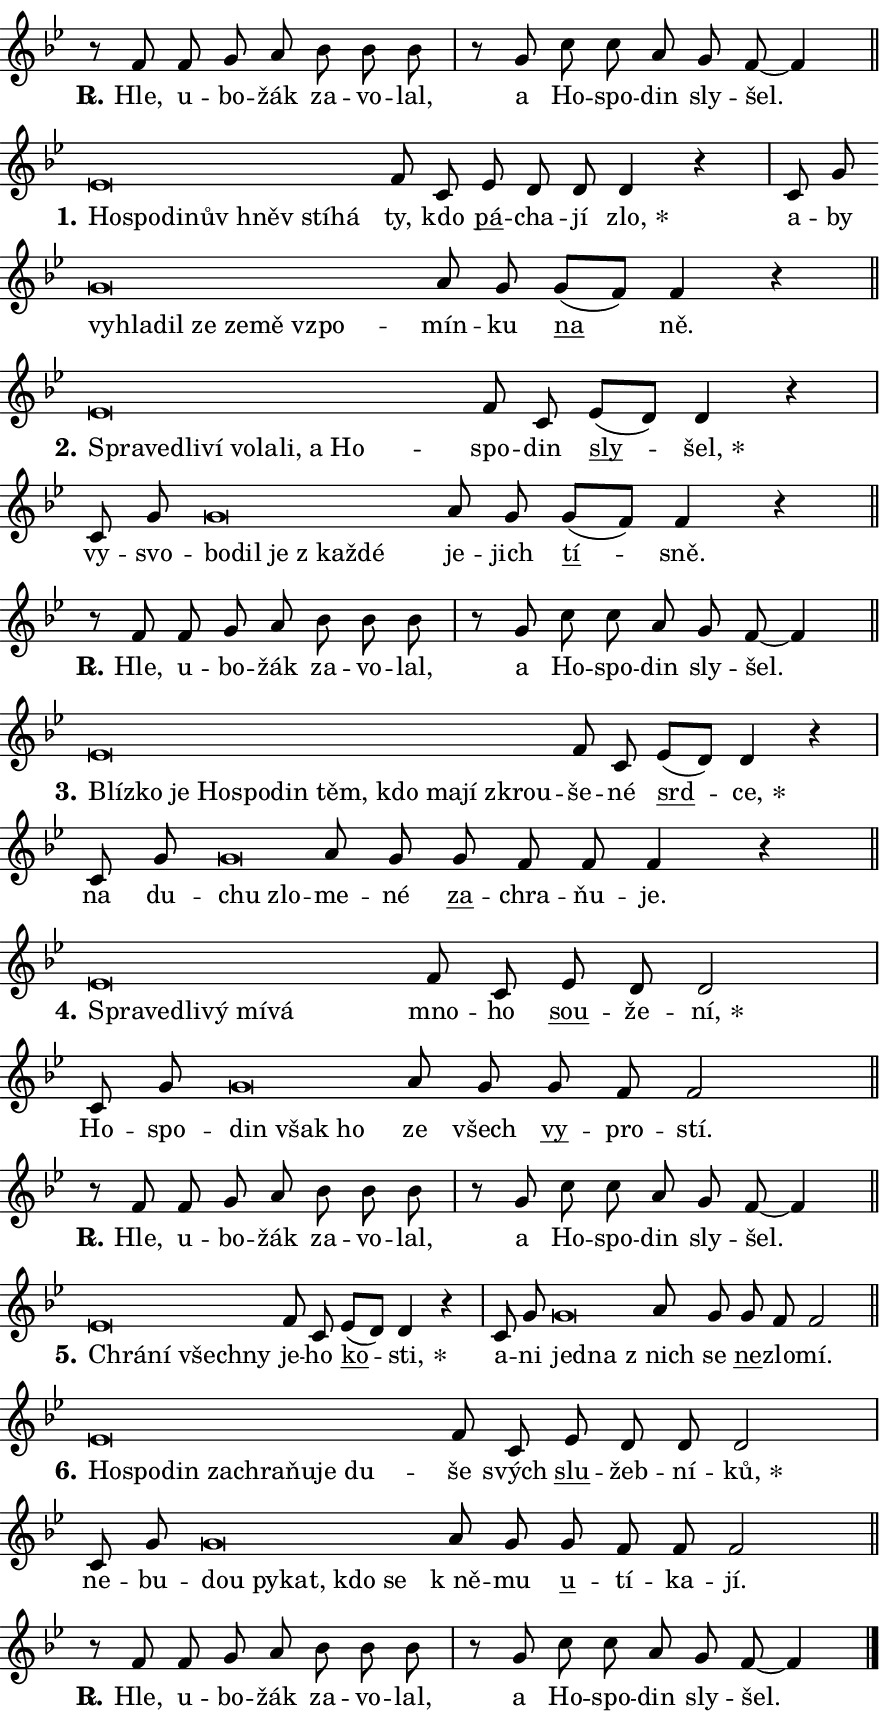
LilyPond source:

\version "2.24.0"
\header { tagline = "" }
\paper {
  indent = 0\cm
  top-margin = 0\cm
  right-margin = 0.13\cm % to fit lyric hyphens
  bottom-margin = 0\cm
  left-margin = 0\cm
  paper-width = 15\cm
  page-breaking = #ly:one-page-breaking
  system-system-spacing.basic-distance = #11
  score-system-spacing.basic-distance = #11
  ragged-last = ##f
}


%% Author: Thomas Morley
%% https://lists.gnu.org/archive/html/lilypond-user/2020-05/msg00002.html
#(define (line-position grob)
"Returns position of @var[grob} in current system:
   @code{'start}, if at first time-step
   @code{'end}, if at last time-step
   @code{'middle} otherwise
"
  (let* ((col (ly:item-get-column grob))
         (ln (ly:grob-object col 'left-neighbor))
         (rn (ly:grob-object col 'right-neighbor))
         (col-to-check-left (if (ly:grob? ln) ln col))
         (col-to-check-right (if (ly:grob? rn) rn col))
         (break-dir-left
           (and
             (ly:grob-property col-to-check-left 'non-musical #f)
             (ly:item-break-dir col-to-check-left)))
         (break-dir-right
           (and
             (ly:grob-property col-to-check-right 'non-musical #f)
             (ly:item-break-dir col-to-check-right))))
        (cond ((eqv? 1 break-dir-left) 'start)
              ((eqv? -1 break-dir-right) 'end)
              (else 'middle))))

#(define (tranparent-at-line-position vctor)
  (lambda (grob)
  "Relying on @code{line-position} select the relevant enry from @var{vctor}.
Used to determine transparency,"
    (case (line-position grob)
      ((end) (not (vector-ref vctor 0)))
      ((middle) (not (vector-ref vctor 1)))
      ((start) (not (vector-ref vctor 2))))))

noteHeadBreakVisibility =
#(define-music-function (break-visibility)(vector?)
"Makes @code{NoteHead}s transparent relying on @var{break-visibility}"
#{
  \override NoteHead.transparent =
    #(tranparent-at-line-position break-visibility)
#})

#(define delete-ledgers-for-transparent-note-heads
  (lambda (grob)
    "Reads whether a @code{NoteHead} is transparent.
If so this @code{NoteHead} is removed from @code{'note-heads} from
@var{grob}, which is supposed to be @code{LedgerLineSpanner}.
As a result ledgers are not printed for this @code{NoteHead}"
    (let* ((nhds-array (ly:grob-object grob 'note-heads))
           (nhds-list
             (if (ly:grob-array? nhds-array)
                 (ly:grob-array->list nhds-array)
                 '()))
           ;; Relies on the transparent-property being done before
           ;; Staff.LedgerLineSpanner.after-line-breaking is executed.
           ;; This is fragile ...
           (to-keep
             (remove
               (lambda (nhd)
                 (ly:grob-property nhd 'transparent #f))
               nhds-list)))
      ;; TODO find a better method to iterate over grob-arrays, similiar
      ;; to filter/remove etc for lists
      ;; For now rebuilt from scratch
      (set! (ly:grob-object grob 'note-heads)  '())
      (for-each
        (lambda (nhd)
          (ly:pointer-group-interface::add-grob grob 'note-heads nhd))
        to-keep))))

squashNotes = {
  \override NoteHead.X-extent = #'(-0.2 . 0.2)
  \override NoteHead.Y-extent = #'(-0.75 . 0)
  \override NoteHead.stencil =
    #(lambda (grob)
       (let ((pos (ly:grob-property grob 'staff-position)))
         (begin
           (if (< pos -7) (display "ERROR: Lower brevis then expected\n") (display ""))
           (if (<= pos -6) ly:text-interface::print ly:note-head::print))))
}
unSquashNotes = {
  \revert NoteHead.X-extent
  \revert NoteHead.Y-extent
  \revert NoteHead.stencil
}

hideNotes = \noteHeadBreakVisibility #begin-of-line-visible
unHideNotes = \noteHeadBreakVisibility #all-visible

% work-around for resetting accidentals
% https://lilypond.org/doc/v2.23/Documentation/notation/displaying-rhythms#unmetered-music
cadenzaMeasure = {
  \cadenzaOff
  \partial 1024 s1024
  \cadenzaOn
}

#(define-markup-command (accent layout props text) (markup?)
  "Underline accented syllable"
  (interpret-markup layout props
    #{\markup \override #'(offset . 4.3) \underline { #text }#}))

responsum = \markup \concat {
  "R" \hspace #-1.05 \path #0.1 #'((moveto 0 0.07) (lineto 0.9 0.8)) \hspace #0.05 "."
}

spaceSize = #0.6828661417322834 % exact space size for TeX Gyre Schola

\layout {
  \context {
    \Staff
    \remove "Time_signature_engraver"
    \override LedgerLineSpanner.after-line-breaking = #delete-ledgers-for-transparent-note-heads
  }
  \context {
    \Lyrics {
      \override LyricSpace.minimum-distance = \spaceSize
      \override LyricText.font-name = #"TeX Gyre Schola"
      \override LyricText.font-size = 1
      \override StanzaNumber.font-name = #"TeX Gyre Schola Bold"
      \override StanzaNumber.font-size = 1
    }
  }
  \context {
    \Score 
    \override NoteHead.text =
      #(lambda (grob) 
        (let ((pos (ly:grob-property grob 'staff-position)))
          #{\markup {
            \combine
              \halign #-0.55 \raise #(if (= pos -6) 0 0.5) \override #'(thickness . 2) \draw-line #'(3.2 . 0)
              \musicglyph "noteheads.sM1"
          }#}))
  }
}

% magnetic-lyrics.ily
%
%   written by
%     Jean Abou Samra <jean@abou-samra.fr>
%     Werner Lemberg <wl@gnu.org>
%
%   adapted by
%     Jiri Hon <jiri.hon@gmail.com>
%
% Version 2022-Apr-15

% https://www.mail-archive.com/lilypond-user@gnu.org/msg149350.html

#(define (Left_hyphen_pointer_engraver context)
   "Collect syllable-hyphen-syllable occurrences in lyrics and store
them in properties.  This engraver only looks to the left.  For
example, if the lyrics input is @code{foo -- bar}, it does the
following.

@itemize @bullet
@item
Set the @code{text} property of the @code{LyricHyphen} grob between
@q{foo} and @q{bar} to @code{foo}.

@item
Set the @code{left-hyphen} property of the @code{LyricText} grob with
text @q{foo} to the @code{LyricHyphen} grob between @q{foo} and
@q{bar}.
@end itemize

Use this auxiliary engraver in combination with the
@code{lyric-@/text::@/apply-@/magnetic-@/offset!} hook."
   (let ((hyphen #f)
         (text #f))
     (make-engraver
      (acknowledgers
       ((lyric-syllable-interface engraver grob source-engraver)
        (set! text grob)))
      (end-acknowledgers
       ((lyric-hyphen-interface engraver grob source-engraver)
        ;(when (not (grob::has-interface grob 'lyric-space-interface))
          (set! hyphen grob)));)
      ((stop-translation-timestep engraver)
       (when (and text hyphen)
         (ly:grob-set-object! text 'left-hyphen hyphen))
       (set! text #f)
       (set! hyphen #f)))))

#(define (lyric-text::apply-magnetic-offset! grob)
   "If the space between two syllables is less than the value in
property @code{LyricText@/.details@/.squash-threshold}, move the right
syllable to the left so that it gets concatenated with the left
syllable.

Use this function as a hook for
@code{LyricText@/.after-@/line-@/breaking} if the
@code{Left_@/hyphen_@/pointer_@/engraver} is active."
   (let ((hyphen (ly:grob-object grob 'left-hyphen #f)))
     (when hyphen
       (let ((left-text (ly:spanner-bound hyphen LEFT)))
         (when (grob::has-interface left-text 'lyric-syllable-interface)
           (let* ((common (ly:grob-common-refpoint grob left-text X))
                  (this-x-ext (ly:grob-extent grob common X))
                  (left-x-ext
                   (begin
                     ;; Trigger magnetism for left-text.
                     (ly:grob-property left-text 'after-line-breaking)
                     (ly:grob-extent left-text common X)))
                  ;; `delta` is the gap width between two syllables.
                  (delta (- (interval-start this-x-ext)
                            (interval-end left-x-ext)))
                  (details (ly:grob-property grob 'details))
                  (threshold (assoc-get 'squash-threshold details 0.2)))
             (when (< delta threshold)
               (let* (;; We have to manipulate the input text so that
                      ;; ligatures crossing syllable boundaries are not
                      ;; disabled.  For languages based on the Latin
                      ;; script this is essentially a beautification.
                      ;; However, for non-Western scripts it can be a
                      ;; necessity.
                      (lt (ly:grob-property left-text 'text))
                      (rt (ly:grob-property grob 'text))
                      (is-space (grob::has-interface hyphen 'lyric-space-interface))
                      (space (if is-space " " ""))
                      (extra-delta (if is-space spaceSize 0))
                      ;; Append new syllable.
                      (ltrt-space (if (and (string? lt) (string? rt))
                                (string-append lt space rt)
                                (make-concat-markup (list lt space rt))))
                      ;; Right-align `ltrt` to the right side.
                      (ltrt-space-markup (grob-interpret-markup
                               grob
                               (make-translate-markup
                                (cons (interval-length this-x-ext) 0)
                                (make-right-align-markup ltrt-space)))))
                 (begin
                   ;; Don't print `left-text`.
                   (ly:grob-set-property! left-text 'stencil #f)
                   ;; Set text and stencil (which holds all collected
                   ;; syllables so far) and shift it to the left.
                   (ly:grob-set-property! grob 'text ltrt-space)
                   (ly:grob-set-property! grob 'stencil ltrt-space-markup)
                   (ly:grob-translate-axis! grob (- (- delta extra-delta)) X))))))))))


#(define (lyric-hyphen::displace-bounds-first grob)
   ;; Make very sure this callback isn't triggered too early.
   (let ((left (ly:spanner-bound grob LEFT))
         (right (ly:spanner-bound grob RIGHT)))
     (ly:grob-property left 'after-line-breaking)
     (ly:grob-property right 'after-line-breaking)
     (ly:lyric-hyphen::print grob)))

squashThreshold = #0.4

\layout {
  \context {
    \Lyrics
    \consists #Left_hyphen_pointer_engraver
    \override LyricText.after-line-breaking =
      #lyric-text::apply-magnetic-offset!
    \override LyricHyphen.stencil = #lyric-hyphen::displace-bounds-first
    \override LyricText.details.squash-threshold = \squashThreshold
    \override LyricHyphen.minimum-distance = 0
    \override LyricHyphen.minimum-length = \squashThreshold
  }
}

squashText = \override LyricText.details.squash-threshold = 9999
unSquashText = \override LyricText.details.squash-threshold = \squashThreshold

leftText = \override LyricText.self-alignment-X = #LEFT
unLeftText = \revert LyricText.self-alignment-X

starOffset = #(lambda (grob) 
                (let ((x_offset (ly:self-alignment-interface::aligned-on-x-parent grob)))
                  (if (= x_offset 0) 0 (+ x_offset 1.2))))

star = #(define-music-function (syllable)(string?)
"Append star separator at the end of a syllable"
#{
  \once \override LyricText.X-offset = #starOffset
  \lyricmode { \markup {
    #syllable
    \override #'((font-name . "TeX Gyre Schola Bold")) \hspace #0.2 \lower #0.65 \larger "*"
  } }
#})

starAccent = #(define-music-function (syllable)(string?)
"Append star separator at the end of a syllable and make accent"
#{
  \once \override LyricText.X-offset = #starOffset
  \lyricmode { \markup {
    \accent #syllable
    \override #'((font-name . "TeX Gyre Schola Bold")) \hspace #0.2 \lower #0.65 \larger "*"
  } }
#})

breath = #(define-music-function (syllable)(string?)
"Append breathing indicator at the end of a syllable"
#{
  \lyricmode { \markup { #syllable "+" } }
#})

optionalBreath = #(define-music-function (syllable)(string?)
"Append optional breathing indicator at the end of a syllable"
#{
  \lyricmode { \markup { #syllable "(+)" } }
#})


\score {
    <<
        \new Voice = "melody" { \cadenzaOn \key bes \major \relative { r8 f' f g a bes bes bes \cadenzaMeasure \bar "|" r g c c a g f~ f4 \cadenzaMeasure \bar "||" \break } }
        \new Lyrics \lyricsto "melody" { \lyricmode { \set stanza = \responsum
Hle, u -- bo -- žák za -- vo -- lal, a Ho -- spo -- din sly -- šel. } }
    >>
    \layout {}
}

\score {
    <<
        \new Voice = "melody" { \cadenzaOn \key bes \major \relative { \squashNotes es'\breve*1/16 \hideNotes \breve*1/16 \bar "" \breve*1/16 \bar "" \breve*1/16 \bar "" \breve*1/16 \bar "" \breve*1/16 \breve*1/16 \bar "" \unHideNotes \unSquashNotes f8 c \bar "" es d d d4 r \cadenzaMeasure \bar "|" c8 g' \bar "" \squashNotes g\breve*1/16 \hideNotes \breve*1/16 \bar "" \breve*1/16 \bar "" \breve*1/16 \bar "" \breve*1/16 \bar "" \breve*1/16 \breve*1/16 \bar "" \unHideNotes \unSquashNotes a8 g \bar "" g[( f)] f4 r \cadenzaMeasure \bar "||" \break } }
        \new Lyrics \lyricsto "melody" { \lyricmode { \set stanza = "1."
\leftText Ho -- \squashText spo -- di -- nův hněv stí -- há \unLeftText \unSquashText ty, kdo \markup \accent pá -- cha -- jí \star zlo, a -- by \leftText vy -- \squashText hla -- dil ze ze -- mě vzpo -- \unLeftText \unSquashText mín -- ku \markup \accent na ně. } }
    >>
    \layout {}
}

\score {
    <<
        \new Voice = "melody" { \cadenzaOn \key bes \major \relative { \squashNotes es'\breve*1/16 \hideNotes \breve*1/16 \bar "" \breve*1/16 \bar "" \breve*1/16 \bar "" \breve*1/16 \bar "" \breve*1/16 \bar "" \breve*1/16 \bar "" \breve*1/16 \breve*1/16 \bar "" \unHideNotes \unSquashNotes f8 c \bar "" es[( d)] d4 r \cadenzaMeasure \bar "|" c8 g' \bar "" \squashNotes g\breve*1/16 \hideNotes \breve*1/16 \bar "" \breve*1/16 \bar "" \breve*1/16 \breve*1/16 \bar "" \unHideNotes \unSquashNotes a8 g \bar "" g[( f)] f4 r \cadenzaMeasure \bar "||" \break } }
        \new Lyrics \lyricsto "melody" { \lyricmode { \set stanza = "2."
\leftText Spra -- \squashText ve -- dli -- ví vo -- la -- li, a Ho -- \unLeftText \unSquashText spo -- din \markup \accent sly -- \star šel, vy -- svo -- \leftText bo -- \squashText dil je "z kaž" -- dé \unLeftText \unSquashText je -- jich \markup \accent tí -- sně. } }
    >>
    \layout {}
}

\score {
    <<
        \new Voice = "melody" { \cadenzaOn \key bes \major \relative { r8 f' f g a bes bes bes \cadenzaMeasure \bar "|" r g c c a g f~ f4 \cadenzaMeasure \bar "||" \break } }
        \new Lyrics \lyricsto "melody" { \lyricmode { \set stanza = \responsum
Hle, u -- bo -- žák za -- vo -- lal, a Ho -- spo -- din sly -- šel. } }
    >>
    \layout {}
}

\score {
    <<
        \new Voice = "melody" { \cadenzaOn \key bes \major \relative { \squashNotes es'\breve*1/16 \hideNotes \breve*1/16 \bar "" \breve*1/16 \bar "" \breve*1/16 \bar "" \breve*1/16 \bar "" \breve*1/16 \bar "" \breve*1/16 \bar "" \breve*1/16 \bar "" \breve*1/16 \bar "" \breve*1/16 \breve*1/16 \bar "" \unHideNotes \unSquashNotes f8 c \bar "" es[( d)] d4 r \cadenzaMeasure \bar "|" c8 g' \bar "" \squashNotes g\breve*1/16 \hideNotes \breve*1/16 \bar "" \unHideNotes \unSquashNotes a8 g \bar "" g f f f4 r \cadenzaMeasure \bar "||" \break } }
        \new Lyrics \lyricsto "melody" { \lyricmode { \set stanza = "3."
\leftText Blíz -- \squashText ko je Ho -- spo -- din těm, kdo ma -- jí zkrou -- \unLeftText \unSquashText še -- né \markup \accent srd -- \star ce, na du -- \leftText chu \squashText zlo -- \unLeftText \unSquashText me -- né \markup \accent za -- chra -- ňu -- je. } }
    >>
    \layout {}
}

\score {
    <<
        \new Voice = "melody" { \cadenzaOn \key bes \major \relative { \squashNotes es'\breve*1/16 \hideNotes \breve*1/16 \bar "" \breve*1/16 \bar "" \breve*1/16 \bar "" \breve*1/16 \breve*1/16 \bar "" \unHideNotes \unSquashNotes f8 c \bar "" es d d2 \cadenzaMeasure \bar "|" c8 g' \bar "" \squashNotes g\breve*1/16 \hideNotes \breve*1/16 \breve*1/16 \bar "" \unHideNotes \unSquashNotes a8 g \bar "" g f f2 \cadenzaMeasure \bar "||" \break } }
        \new Lyrics \lyricsto "melody" { \lyricmode { \set stanza = "4."
\leftText Spra -- \squashText ve -- dli -- vý mí -- vá \unLeftText \unSquashText mno -- ho \markup \accent sou -- že -- \star ní, Ho -- spo -- \leftText din \squashText však ho \unLeftText \unSquashText ze všech \markup \accent vy -- pro -- stí. } }
    >>
    \layout {}
}

\score {
    <<
        \new Voice = "melody" { \cadenzaOn \key bes \major \relative { r8 f' f g a bes bes bes \cadenzaMeasure \bar "|" r g c c a g f~ f4 \cadenzaMeasure \bar "||" \break } }
        \new Lyrics \lyricsto "melody" { \lyricmode { \set stanza = \responsum
Hle, u -- bo -- žák za -- vo -- lal, a Ho -- spo -- din sly -- šel. } }
    >>
    \layout {}
}

\score {
    <<
        \new Voice = "melody" { \cadenzaOn \key bes \major \relative { \squashNotes es'\breve*1/16 \hideNotes \breve*1/16 \bar "" \breve*1/16 \breve*1/16 \bar "" \unHideNotes \unSquashNotes f8 c \bar "" es[( d)] d4 r \cadenzaMeasure \bar "|" c8 g' \bar "" \squashNotes g\breve*1/16 \hideNotes \breve*1/16 \bar "" \unHideNotes \unSquashNotes a8 g \bar "" g f f2 \cadenzaMeasure \bar "||" \break } }
        \new Lyrics \lyricsto "melody" { \lyricmode { \set stanza = "5."
\leftText Chrá -- \squashText ní všech -- ny \unLeftText \unSquashText je -- ho \markup \accent ko -- \star sti, a -- ni \leftText jed -- \squashText na \unLeftText \unSquashText "z nich" se \markup \accent ne -- zlo -- mí. } }
    >>
    \layout {}
}

\score {
    <<
        \new Voice = "melody" { \cadenzaOn \key bes \major \relative { \squashNotes es'\breve*1/16 \hideNotes \breve*1/16 \bar "" \breve*1/16 \bar "" \breve*1/16 \bar "" \breve*1/16 \bar "" \breve*1/16 \bar "" \breve*1/16 \breve*1/16 \bar "" \unHideNotes \unSquashNotes f8 c \bar "" es d d d2 \cadenzaMeasure \bar "|" c8 g' \bar "" \squashNotes g\breve*1/16 \hideNotes \breve*1/16 \bar "" \breve*1/16 \bar "" \breve*1/16 \breve*1/16 \bar "" \unHideNotes \unSquashNotes a8 g \bar "" g f f f2 \cadenzaMeasure \bar "||" \break } }
        \new Lyrics \lyricsto "melody" { \lyricmode { \set stanza = "6."
\leftText Ho -- \squashText spo -- din za -- chra -- ňu -- je du -- \unLeftText \unSquashText še svých \markup \accent slu -- žeb -- ní -- \star ků, ne -- bu -- \leftText dou \squashText py -- kat, kdo se \unLeftText \unSquashText "k ně" -- mu \markup \accent u -- tí -- ka -- jí. } }
    >>
    \layout {}
}

\score {
    <<
        \new Voice = "melody" { \cadenzaOn \key bes \major \relative { r8 f' f g a bes bes bes \cadenzaMeasure \bar "|" r g c c a g f~ f4 \cadenzaMeasure \bar "||" \break } \bar "|." }
        \new Lyrics \lyricsto "melody" { \lyricmode { \set stanza = \responsum
Hle, u -- bo -- žák za -- vo -- lal, a Ho -- spo -- din sly -- šel. } }
    >>
    \layout {}
}
